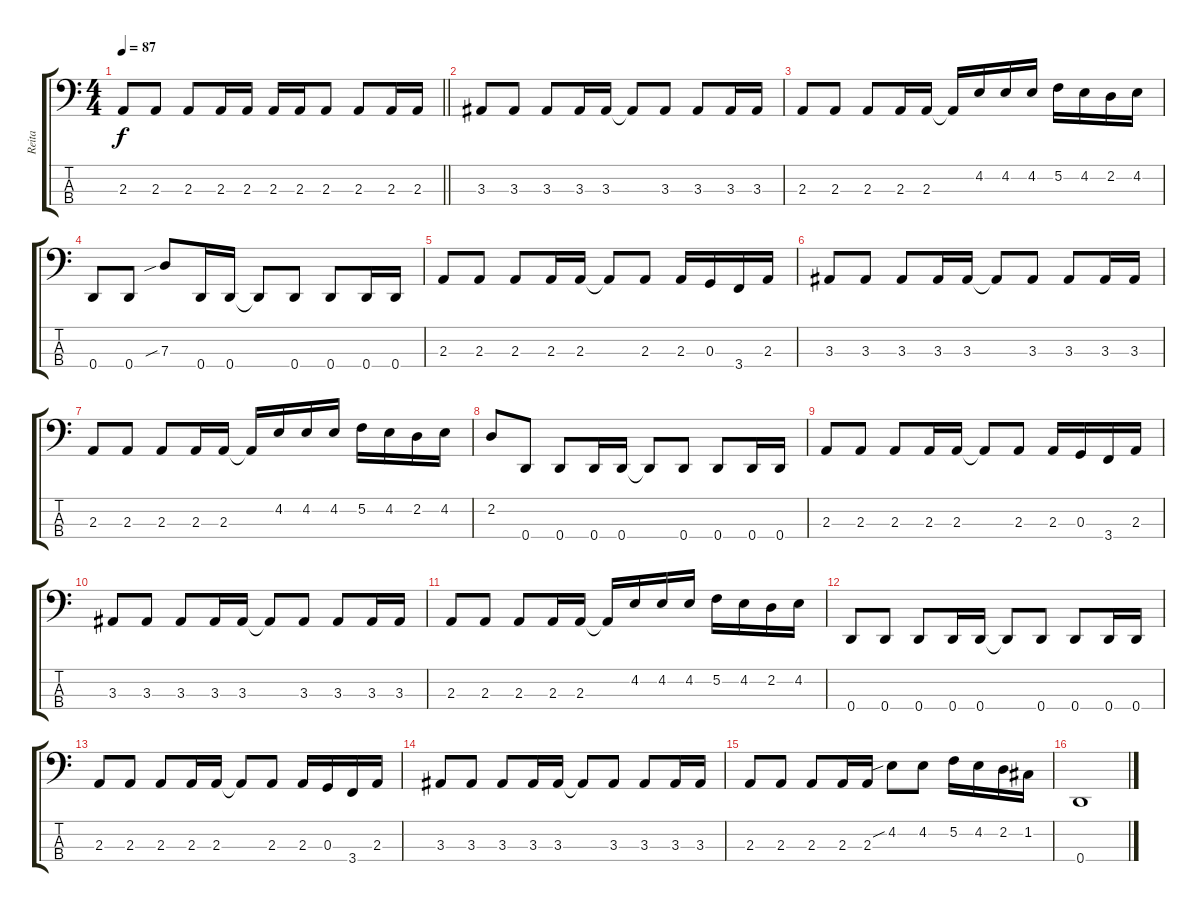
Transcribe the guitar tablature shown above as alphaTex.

\track ("Reita" "Reita") {instrument electricbasspick}
\staff {score tabs}
\tuning (F2 C2 G1 D1) {hide}
\ts (4 4)
\tempo 87
\clef f4
\barLineRight lightlight
\ks c
2.3.8{dy f} 2.3.8 2.3.8 2.3.16 2.3.16 2.3.16 2.3.16 2.3.8 2.3.8 2.3.16 2.3.16 |
3.3.8 3.3.8 3.3.8 3.3.16 3.3.16 3.3{t}.8 3.3.8 3.3.8 3.3.16 3.3.16 |
2.3.8 2.3.8 2.3.8 2.3.16 2.3.16 2.3{t}.16 4.2.16 4.2.16 4.2.16 5.2.16 4.2.16 2.2.16 4.2.16 |
0.4.8 0.4.8 7.3{sib}.8 0.4.16 0.4.16 0.4{t}.8 0.4.8 0.4.8 0.4.16 0.4.16 |
2.3.8 2.3.8 2.3.8 2.3.16 2.3.16 2.3{t}.8 2.3.8 2.3.16 0.3.16 3.4.16 2.3.16 |
3.3.8 3.3.8 3.3.8 3.3.16 3.3.16 3.3{t}.8 3.3.8 3.3.8 3.3.16 3.3.16 |
2.3.8 2.3.8 2.3.8 2.3.16 2.3.16 2.3{t}.16 4.2.16 4.2.16 4.2.16 5.2.16 4.2.16 2.2.16 4.2.16 |
2.2.8 0.4.8 0.4.8 0.4.16 0.4.16 0.4{t}.8 0.4.8 0.4.8 0.4.16 0.4.16 |
2.3.8 2.3.8 2.3.8 2.3.16 2.3.16 2.3{t}.8 2.3.8 2.3.16 0.3.16 3.4.16 2.3.16 |
3.3.8 3.3.8 3.3.8 3.3.16 3.3.16 3.3{t}.8 3.3.8 3.3.8 3.3.16 3.3.16 |
2.3.8 2.3.8 2.3.8 2.3.16 2.3.16 2.3{t}.16 4.2.16 4.2.16 4.2.16 5.2.16 4.2.16 2.2.16 4.2.16 |
0.4.8 0.4.8 0.4.8 0.4.16 0.4.16 0.4{t}.8 0.4.8 0.4.8 0.4.16 0.4.16 |
2.3.8 2.3.8 2.3.8 2.3.16 2.3.16 2.3{t}.8 2.3.8 2.3.16 0.3.16 3.4.16 2.3.16 |
3.3.8 3.3.8 3.3.8 3.3.16 3.3.16 3.3{t}.8 3.3.8 3.3.8 3.3.16 3.3.16 |
2.3.8 2.3.8 2.3.8 2.3.16 2.3.16 4.2{sib}.8 4.2.8 5.2.16 4.2.16 2.2.16 1.2.16 |
0.4.1
